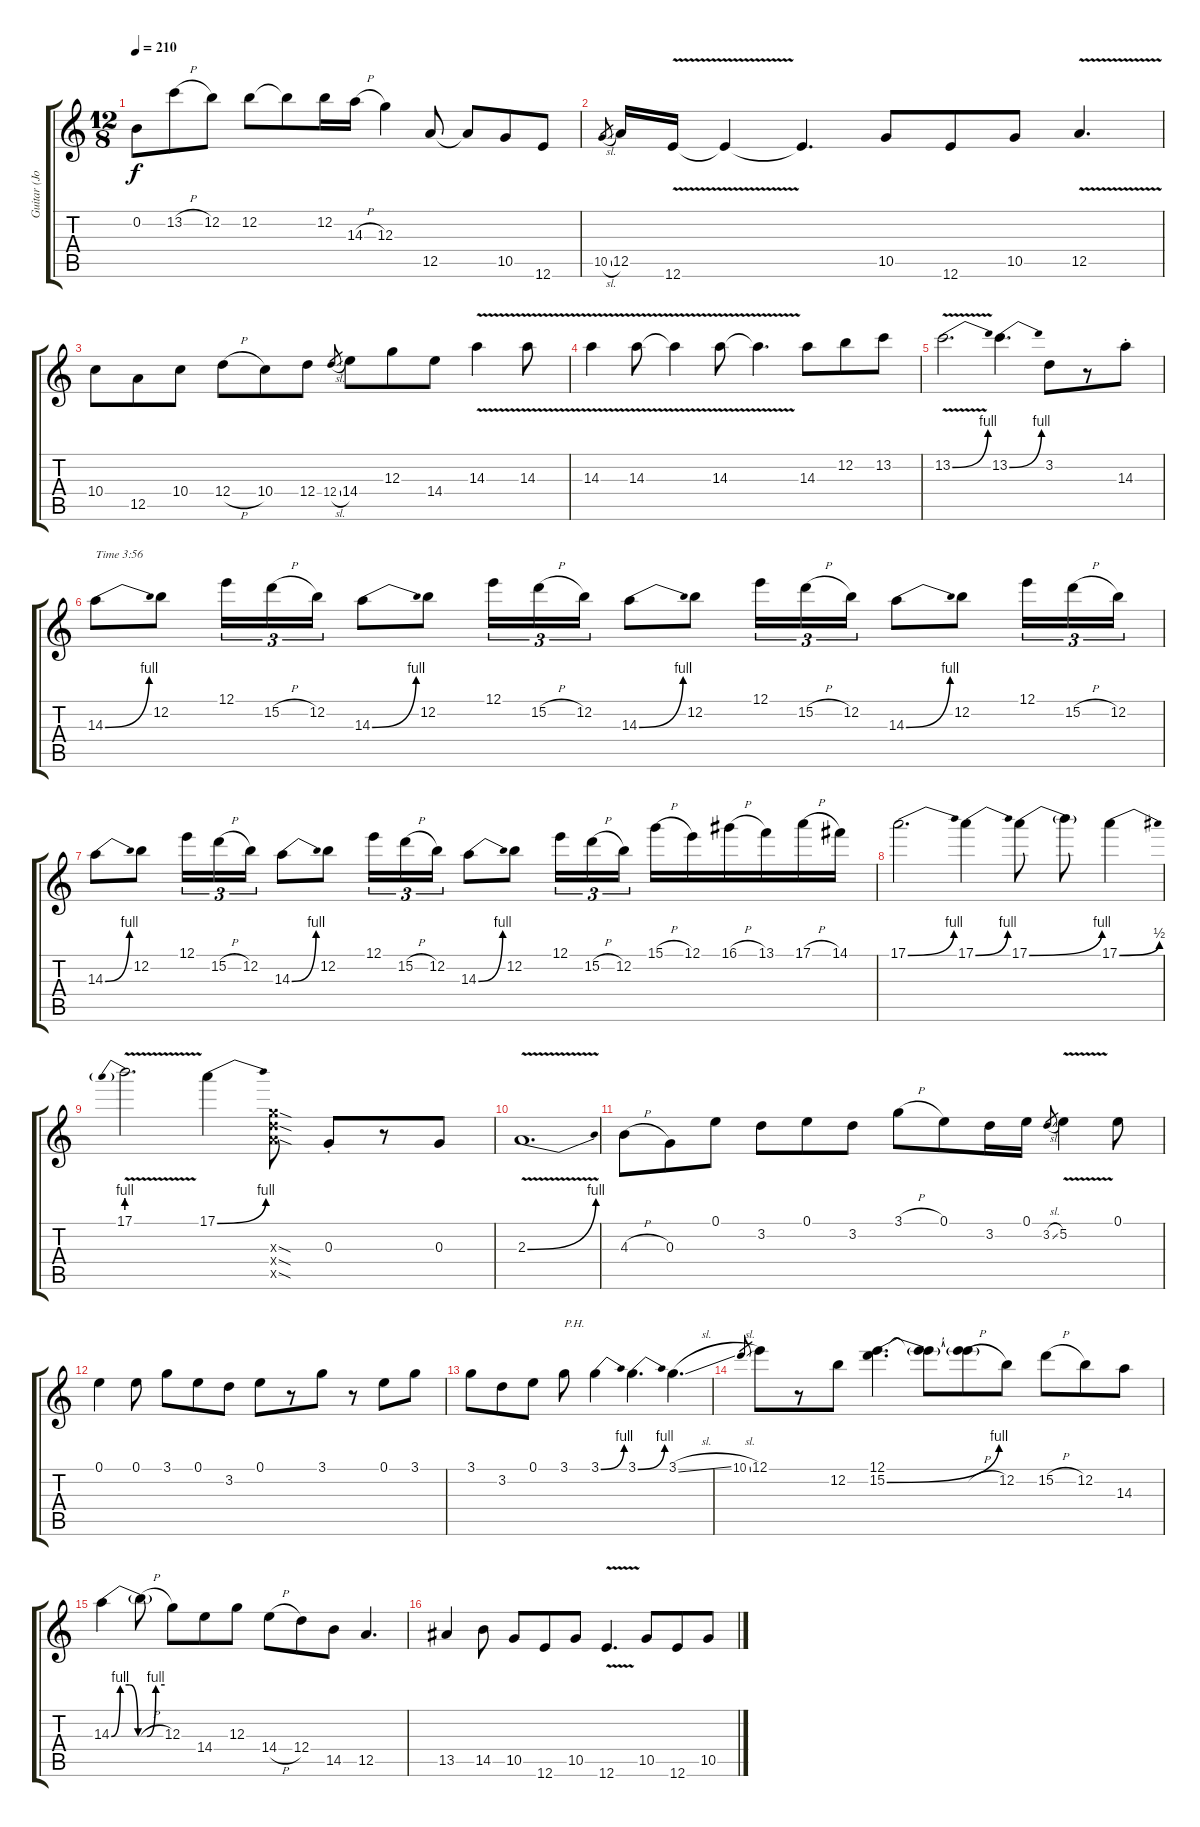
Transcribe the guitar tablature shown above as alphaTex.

\track ("Guitar (Johan) " "Guitar (Jo") {instrument overdrivenguitar}
\staff {score tabs}
\tuning (E4 B3 G3 D3 A2 E2) {hide}
\ts (12 8)
\tempo 210
\clef g2
\ks c
0.2.8{dy f} 13.2{h}.8 12.2.8 12.2.8 12.2{t}.8 12.2.16 14.3{h}.16 12.3.4 12.5.8 12.5{t}.8 10.5.8 12.6.8 |
10.5{sl}.8{gr} 12.5.16 12.6{v}.16 12.6{t}.4 12.6{t}.4{d} 10.5.8 12.6.8 10.5.8 12.5{v}.4{d} |
10.4.8 12.5.8 10.4.8 12.4{h}.8 10.4.8 12.4.8 12.4{sl}.8{gr} 14.4.8 12.3.8 14.4.8 14.3{v}.4 14.3{v}.8 |
14.3{v}.4 14.3{v}.8 14.3{t}.4 14.3{v}.8 14.3{t}.4{d} 14.3.8 12.2.8 13.2.8 |
13.2{be (bend 0 0 60 4) v}.2{d} 13.2{be (bend 0 0 60 4)}.4{d} 3.2.8 r.8 14.3{st}.8 |
14.3{be (bend 0 0 60 4)}.8{txt "Time 3:56"} 12.2.8 12.1.16{tu (3 2)} 15.2{h}.16{tu (3 2)} 12.2.16{tu (3 2)} 14.3{be (bend 0 0 60 4)}.8 12.2.8 12.1.16{tu (3 2)} 15.2{h}.16{tu (3 2)} 12.2.16{tu (3 2)} 14.3{be (bend 0 0 60 4)}.8 12.2.8 12.1.16{tu (3 2)} 15.2{h}.16{tu (3 2)} 12.2.16{tu (3 2)} 14.3{be (bend 0 0 60 4)}.8 12.2.8 12.1.16{tu (3 2)} 15.2{h}.16{tu (3 2)} 12.2.16{tu (3 2)} |
14.3{be (bend 0 0 60 4)}.8 12.2.8 12.1.16{tu (3 2)} 15.2{h}.16{tu (3 2)} 12.2.16{tu (3 2)} 14.3{be (bend 0 0 60 4)}.8 12.2.8 12.1.16{tu (3 2)} 15.2{h}.16{tu (3 2)} 12.2.16{tu (3 2)} 14.3{be (bend 0 0 60 4)}.8 12.2.8 12.1.16{tu (3 2)} 15.2{h}.16{tu (3 2)} 12.2.16{tu (3 2)} 15.1{h}.16 12.1.16 16.1{h}.16 13.1.16 17.1{h}.16 14.1.16 |
17.1{be (bend 0 0 60 4)}.2{d} 17.1{be (bend 0 0 60 4)}.4 17.1{be (bend 0 0 60 4)}.8 17.1{t}.8 17.1{be (bend 0 0 60 2)}.4 |
17.1{be (prebend 0 4 60 4) v}.2{d} 17.1{be (bend 0 0 60 4)}.4 (12.3{sod x} 12.4{sod x} 12.5{sod x}).8 0.3{st}.8 r.8 0.3.8 |
2.3{be (bend 0 0 60 4) v}.1{d} |
4.3{h}.8 0.3.8 0.1.8 3.2.8 0.1.8 3.2.8 3.1{h}.8 0.1.8 3.2.16 0.1.16 3.2{sl}.8{gr} 5.2{v}.4 0.1.8 |
0.1.4 0.1.8 3.1.8 0.1.8 3.2.8 0.1.8 r.8 3.1.8 r.8 0.1.8 3.1.8 |
3.1.8 3.2.8 0.1.8 3.1.8{txt "P.H."} 3.1{be (bend 0 0 60 4)}.4 3.1{be (bend 0 0 60 4)}.4{d} 3.1{sl}.4{d} |
10.1{sl}.8{gr} 12.1.8 r.8 12.2.8 (12.1 15.2{be (bend 0 0 60 4)}).4{d} (12.1{t} 15.2{t}).8 (12.1{t} 15.2{h t}).8 12.2.8 15.2{h}.8 12.2.8 14.3.8 |
14.3{be (custom 0 0 10 4 20 4 30 0 40 0 50 4 60 4)}.4 14.3{h t}.8 12.3.8 14.4.8 12.3.8 14.4{h}.8 12.4.8 14.5.8 12.5.4{d} |
13.5.4 14.5.8 10.5.8 12.6.8 10.5.8 12.6{v}.4{d} 10.5.8 12.6.8 10.5.8
